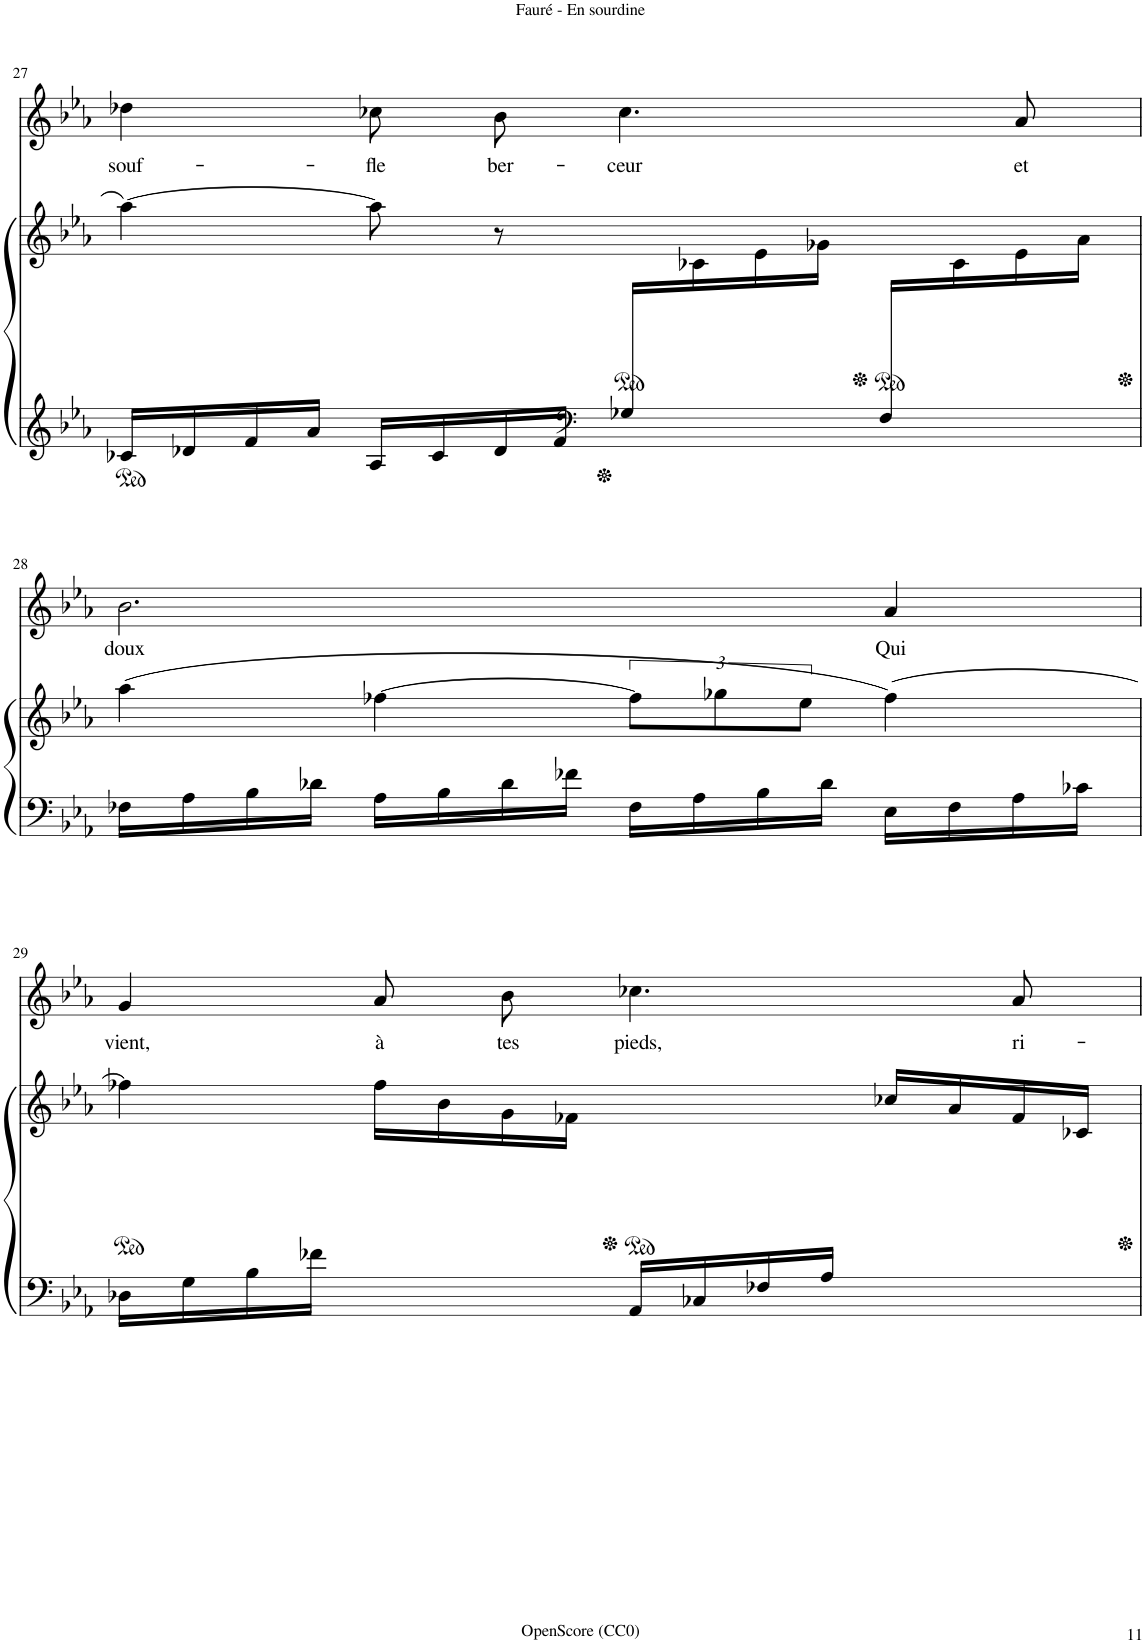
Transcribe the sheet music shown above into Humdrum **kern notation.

**kern	**kern	**kern	**text
*part2	*part2	*part1	*part1
*staff3	*staff2	*staff1	*staff1
*I"Piano	*	*I"Voix	*
*I'Pno	*	*	*
!!LO:PB:g=z
*clefG2	*clefG2	*clefG2	*
*k[b-e-a-]	*k[b-e-a-]	*k[b-e-a-]	*
*M4/4	*M4/4	*M4/4	*
*met(c)	*met(c)	*met(c)	*
=27	=27	=27	=27
*^	*	*	*
*ped	*	*	*	*
!	!	!	!	!LO:LY:b
2ryy	16c-X/LL	[4aa-\	4dd-X\	souf-
.	16d-X/	.	.	.
.	16f/	.	.	.
.	16a-/JJ	.	.	.
!	!	!	!	!LO:LY:b
.	16A-/LL	8aa-\]	8cc-X\L	-fle
.	16c-/	.	.	.
!	!	!	!	!LO:LY:b
.	16d-/	8r	8b-\J	ber-
.	16f/JJ	.	.	.
*clefF4	*	*	*	*
*ped	*	*	*	*
!	!	!	!	!LO:LY:b
16G-X/LL	2ryy	16ryy	4.cc-\	-ceur
8.ryy	.	16c-X\	.	.
.	.	16e-\	.	.
.	.	16g-X\JJ	.	.
16F/LL	.	16ryy	.	.
8.ryy	.	16c-\	.	.
!	!	!	!	!LO:LY:b
.	.	16e-\	8a-/	et
.	.	16a-\JJ	.	.
*v	*v	*	*	*
!!LO:LB:g=z
=28	=28	=28	=28
*	*Xped	*	*
!	!	!	!LO:LY:b
16F-X\LL	(4aa-\	2.b-\	doux
16A-\	.	.	.
16B-\	.	.	.
16d-X\JJ	.	.	.
16A-\LL	[4ff-X\	.	.
16B-\	.	.	.
16d-\	.	.	.
16f-X\JJ	.	.	.
16F-\LL	12ff-\L]	.	.
16A-\	.	.	.
.	12gg-X\	.	.
16B-\	.	.	.
.	12ee-\J	.	.
16d-\JJ	.	.	.
!	!	!	!LO:LY:b
16E-\LL	[4ff-\)	4a-/	Qui
16F-\	.	.	.
16A-\	.	.	.
16c-X\JJ	.	.	.
!!LO:LB:g=z
=29	=29	=29	=29
*	*ped	*	*
!	!	!	!LO:LY:b
16D-X\LL	4ff-X\]	4g/	vient,
16G\	.	.	.
16B-\	.	.	.
16f-X\JJ	.	.	.
!	!	!	!LO:LY:b
4ryy	16ff-\LL	8a-/L	à
.	16b-\	.	.
!	!	!	!LO:LY:b
.	16g\	8b-/J	tes
.	16f-X\JJ	.	.
*	*Xped	*	*
!	!	!	!LO:LY:b
16AA-/LL	4ryy	4.cc-X\	pieds,
16C-X/	.	.	.
16F-X/	.	.	.
16A-/JJ	.	.	.
4ryy	16cc-X/LL	.	.
.	16a-/	.	.
!	!	!	!LO:LY:b
.	16f-/	8a-/	ri-
.	16c-X/JJ	.	.
*	*Xped	*	*
=	=	=	=
*-	*-	*-	*-
